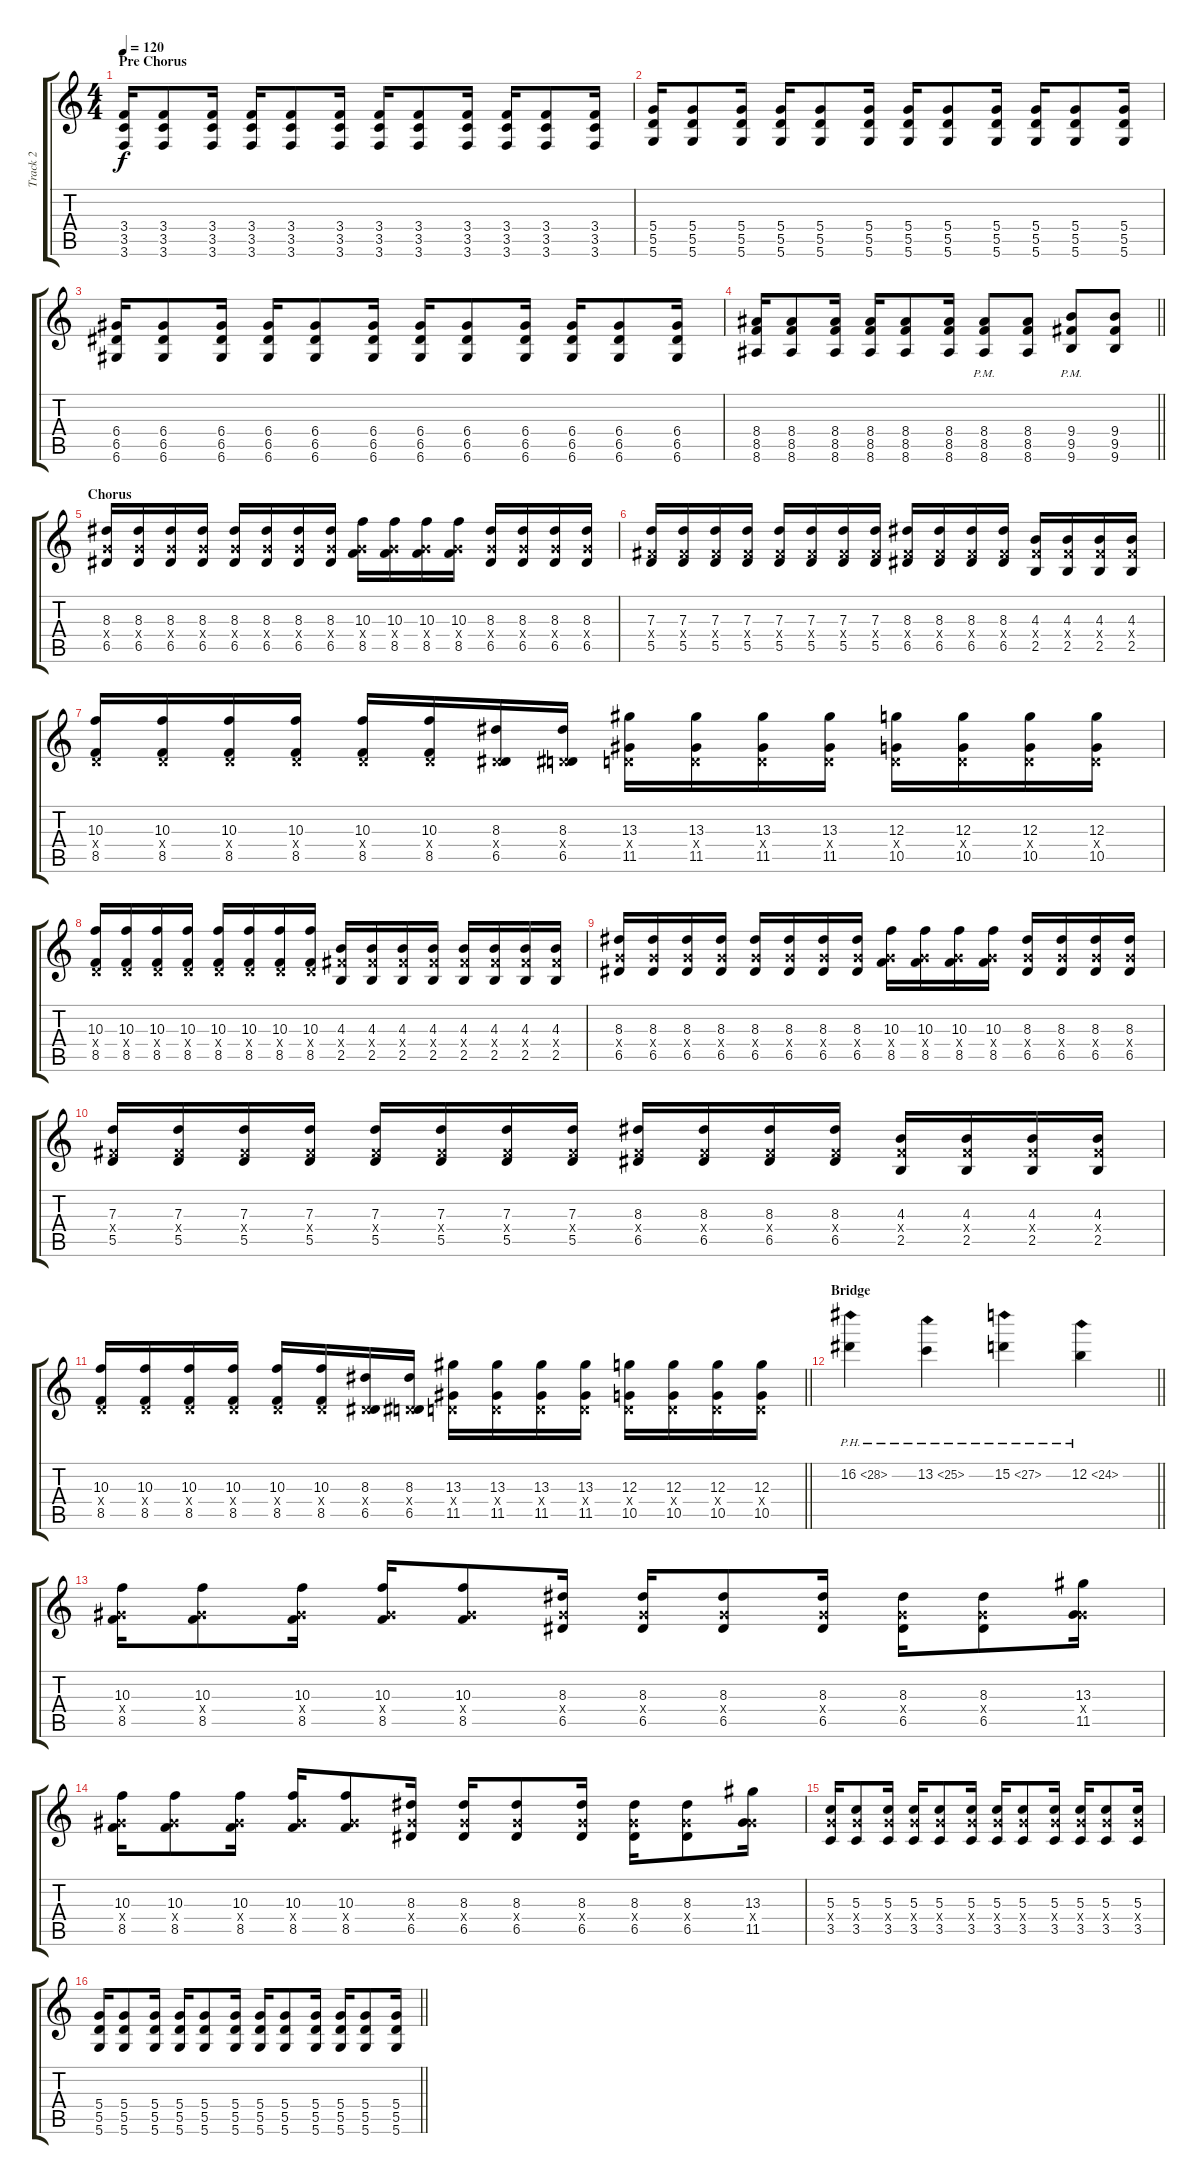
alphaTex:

\track ("Track 2" "Track 2") {instrument distortionguitar}
\staff {score tabs}
\tuning (E4 B3 G3 D3 A2 D2) {hide}
\ts (4 4)
\section ("" "Pre Chorus")
\tempo 120
\clef g2
\ks c
(3.4 3.5 3.6).16{dy f} (3.4 3.5 3.6).8 (3.4 3.5 3.6).16 (3.4 3.5 3.6).16 (3.4 3.5 3.6).8 (3.4 3.5 3.6).16 (3.4 3.5 3.6).16 (3.4 3.5 3.6).8 (3.4 3.5 3.6).16 (3.4 3.5 3.6).16 (3.4 3.5 3.6).8 (3.4 3.5 3.6).16 |
(5.4 5.5 5.6).16 (5.4 5.5 5.6).8 (5.4 5.5 5.6).16 (5.4 5.5 5.6).16 (5.4 5.5 5.6).8 (5.4 5.5 5.6).16 (5.4 5.5 5.6).16 (5.4 5.5 5.6).8 (5.4 5.5 5.6).16 (5.4 5.5 5.6).16 (5.4 5.5 5.6).8 (5.4 5.5 5.6).16 |
(6.4 6.5 6.6).16 (6.4 6.5 6.6).8 (6.4 6.5 6.6).16 (6.4 6.5 6.6).16 (6.4 6.5 6.6).8 (6.4 6.5 6.6).16 (6.4 6.5 6.6).16 (6.4 6.5 6.6).8 (6.4 6.5 6.6).16 (6.4 6.5 6.6).16 (6.4 6.5 6.6).8 (6.4 6.5 6.6).16 |
\barLineRight lightlight
(8.4 8.5 8.6).16 (8.4 8.5 8.6).8 (8.4 8.5 8.6).16 (8.4 8.5 8.6).16 (8.4 8.5 8.6).8 (8.4 8.5 8.6).16 (8.4{pm} 8.5{pm} 8.6{pm}).8 (8.4 8.5 8.6).8 (9.4{pm} 9.5{pm} 9.6{pm}).8 (9.4 9.5 9.6).8 |
\section ("" "Chorus")
(8.3 5.4{x} 6.5).16 (8.3 5.4{x} 6.5).16 (8.3 5.4{x} 6.5).16 (8.3 5.4{x} 6.5).16 (8.3 5.4{x} 6.5).16 (8.3 5.4{x} 6.5).16 (8.3 5.4{x} 6.5).16 (8.3 5.4{x} 6.5).16 (10.3 5.4{x} 8.5).16 (10.3 5.4{x} 8.5).16 (10.3 5.4{x} 8.5).16 (10.3 5.4{x} 8.5).16 (8.3 5.4{x} 6.5).16 (8.3 5.4{x} 6.5).16 (8.3 5.4{x} 6.5).16 (8.3 5.4{x} 6.5).16 |
(7.3 4.4{x} 5.5).16 (7.3 4.4{x} 5.5).16 (7.3 4.4{x} 5.5).16 (7.3 4.4{x} 5.5).16 (7.3 4.4{x} 5.5).16 (7.3 4.4{x} 5.5).16 (7.3 4.4{x} 5.5).16 (7.3 4.4{x} 5.5).16 (8.3 4.4{x} 6.5).16 (8.3 4.4{x} 6.5).16 (8.3 4.4{x} 6.5).16 (8.3 4.4{x} 6.5).16 (4.3 4.4{x} 2.5).16 (4.3 4.4{x} 2.5).16 (4.3 4.4{x} 2.5).16 (4.3 4.4{x} 2.5).16 |
(10.3 0.4{x} 8.5).16 (10.3 0.4{x} 8.5).16 (10.3 0.4{x} 8.5).16 (10.3 0.4{x} 8.5).16 (10.3 0.4{x} 8.5).16 (10.3 0.4{x} 8.5).16 (8.3 0.4{x} 6.5).16 (8.3 0.4{x} 6.5).16 (13.3 0.4{x} 11.5).16 (13.3 0.4{x} 11.5).16 (13.3 0.4{x} 11.5).16 (13.3 0.4{x} 11.5).16 (12.3 0.4{x} 10.5).16 (12.3 0.4{x} 10.5).16 (12.3 0.4{x} 10.5).16 (12.3 0.4{x} 10.5).16 |
(10.3 0.4{x} 8.5).16 (10.3 0.4{x} 8.5).16 (10.3 0.4{x} 8.5).16 (10.3 0.4{x} 8.5).16 (10.3 0.4{x} 8.5).16 (10.3 0.4{x} 8.5).16 (10.3 0.4{x} 8.5).16 (10.3 0.4{x} 8.5).16 (4.3 4.4{x} 2.5).16 (4.3 4.4{x} 2.5).16 (4.3 4.4{x} 2.5).16 (4.3 4.4{x} 2.5).16 (4.3 4.4{x} 2.5).16 (4.3 4.4{x} 2.5).16 (4.3 4.4{x} 2.5).16 (4.3 4.4{x} 2.5).16 |
(8.3 5.4{x} 6.5).16 (8.3 5.4{x} 6.5).16 (8.3 5.4{x} 6.5).16 (8.3 5.4{x} 6.5).16 (8.3 5.4{x} 6.5).16 (8.3 5.4{x} 6.5).16 (8.3 5.4{x} 6.5).16 (8.3 5.4{x} 6.5).16 (10.3 5.4{x} 8.5).16 (10.3 5.4{x} 8.5).16 (10.3 5.4{x} 8.5).16 (10.3 5.4{x} 8.5).16 (8.3 5.4{x} 6.5).16 (8.3 5.4{x} 6.5).16 (8.3 5.4{x} 6.5).16 (8.3 5.4{x} 6.5).16 |
(7.3 4.4{x} 5.5).16 (7.3 4.4{x} 5.5).16 (7.3 4.4{x} 5.5).16 (7.3 4.4{x} 5.5).16 (7.3 4.4{x} 5.5).16 (7.3 4.4{x} 5.5).16 (7.3 4.4{x} 5.5).16 (7.3 4.4{x} 5.5).16 (8.3 4.4{x} 6.5).16 (8.3 4.4{x} 6.5).16 (8.3 4.4{x} 6.5).16 (8.3 4.4{x} 6.5).16 (4.3 4.4{x} 2.5).16 (4.3 4.4{x} 2.5).16 (4.3 4.4{x} 2.5).16 (4.3 4.4{x} 2.5).16 |
\barLineRight lightlight
(10.3 0.4{x} 8.5).16 (10.3 0.4{x} 8.5).16 (10.3 0.4{x} 8.5).16 (10.3 0.4{x} 8.5).16 (10.3 0.4{x} 8.5).16 (10.3 0.4{x} 8.5).16 (8.3 0.4{x} 6.5).16 (8.3 0.4{x} 6.5).16 (13.3 0.4{x} 11.5).16 (13.3 0.4{x} 11.5).16 (13.3 0.4{x} 11.5).16 (13.3 0.4{x} 11.5).16 (12.3 0.4{x} 10.5).16 (12.3 0.4{x} 10.5).16 (12.3 0.4{x} 10.5).16 (12.3 0.4{x} 10.5).16 |
\section ("" "Bridge")
\barLineRight lightlight
16.2{ph 12}.4 13.2{ph 12}.4 15.2{ph 12}.4 12.2{ph 12}.4 |
(10.3 6.4{x} 8.5).16 (10.3 6.4{x} 8.5).8 (10.3 6.4{x} 8.5).16 (10.3 6.4{x} 8.5).16 (10.3 6.4{x} 8.5).8 (8.3 6.4{x} 6.5).16 (8.3 6.4{x} 6.5).16 (8.3 6.4{x} 6.5).8 (8.3 6.4{x} 6.5).16 (8.3 6.4{x} 6.5).16 (8.3 6.4{x} 6.5).8 (13.3 6.4{x} 11.5).16 |
(10.3 6.4{x} 8.5).16 (10.3 6.4{x} 8.5).8 (10.3 6.4{x} 8.5).16 (10.3 6.4{x} 8.5).16 (10.3 6.4{x} 8.5).8 (8.3 6.4{x} 6.5).16 (8.3 6.4{x} 6.5).16 (8.3 6.4{x} 6.5).8 (8.3 6.4{x} 6.5).16 (8.3 6.4{x} 6.5).16 (8.3 6.4{x} 6.5).8 (13.3 6.4{x} 11.5).16 |
(5.3 5.4{x} 3.5).16 (5.3 5.4{x} 3.5).8 (5.3 5.4{x} 3.5).16 (5.3 5.4{x} 3.5).16 (5.3 5.4{x} 3.5).8 (5.3 5.4{x} 3.5).16 (5.3 5.4{x} 3.5).16 (5.3 5.4{x} 3.5).8 (5.3 5.4{x} 3.5).16 (5.3 5.4{x} 3.5).16 (5.3 5.4{x} 3.5).8 (5.3 5.4{x} 3.5).16 |
\barLineRight lightlight
(5.4 5.5 5.6).16 (5.4 5.5 5.6).8 (5.4 5.5 5.6).16 (5.4 5.5 5.6).16 (5.4 5.5 5.6).8 (5.4 5.5 5.6).16 (5.4 5.5 5.6).16 (5.4 5.5 5.6).8 (5.4 5.5 5.6).16 (5.4 5.5 5.6).16 (5.4 5.5 5.6).8 (5.4 5.5 5.6).16
